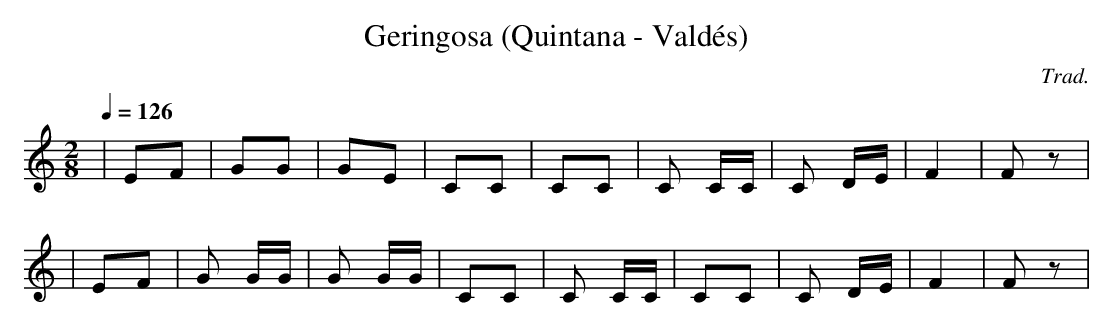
X:1
T:Geringosa (Quintana - Valdés)
C:Trad.
M:2/8
L:1/8
Q:1/4=126
K:C
|EF|GG|GE|CC|CC|C C/C/|C D/E/|F2|F z|
|EF|G G/G/|G G/G/|CC|C C/C/|CC|C D/E/|F2|F z|
